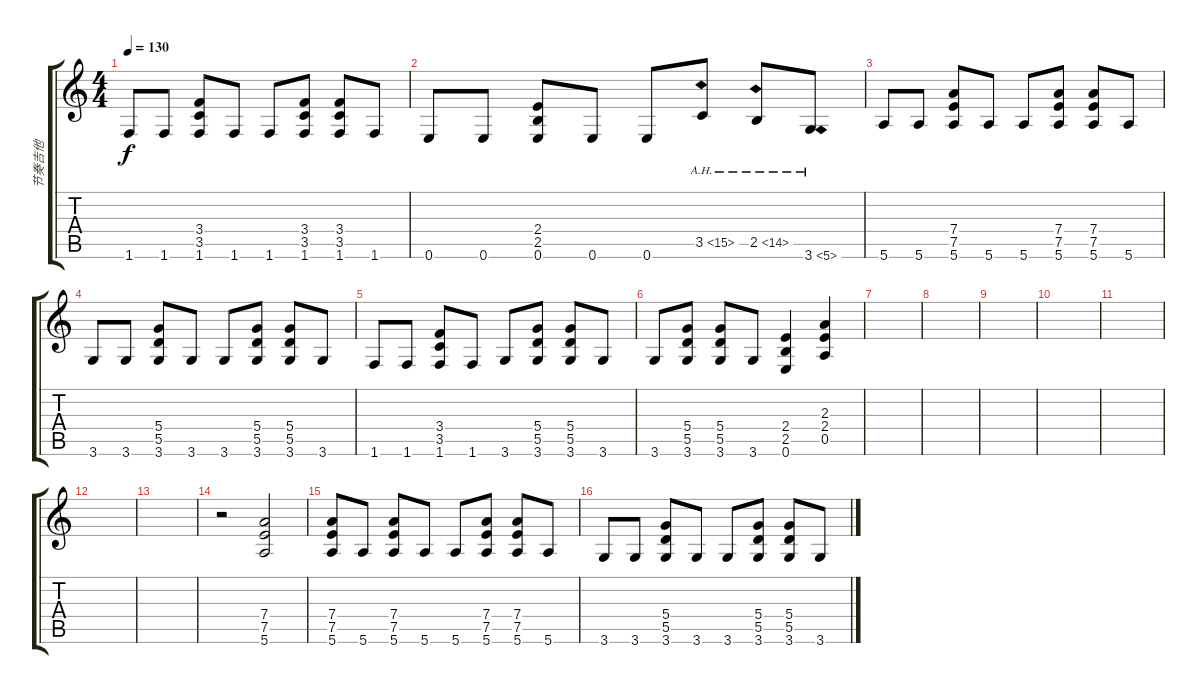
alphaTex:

\track ("节奏吉他" "节奏吉他") {instrument distortionguitar}
\staff {score tabs}
\tuning (E4 B3 G3 D3 A2 E2) {hide}
\ts (4 4)
\tempo 130
\clef g2
\ks c
1.6.8{dy f} 1.6.8 (3.4 3.5 1.6).8 1.6.8 1.6.8 (3.4 3.5 1.6).8 (3.4 3.5 1.6).8 1.6.8 |
0.6.8 0.6.8 (2.4 2.5 0.6).8 0.6.8 0.6.8 3.5{ah 12}.8 2.5{ah 12}.8 3.6{ah 2}.8 |
5.6.8 5.6.8 (7.4 7.5 5.6).8 5.6.8 5.6.8 (7.4 7.5 5.6).8 (7.4 7.5 5.6).8 5.6.8 |
3.6.8 3.6.8 (5.4 5.5 3.6).8 3.6.8 3.6.8 (5.4 5.5 3.6).8 (5.4 5.5 3.6).8 3.6.8 |
1.6.8 1.6.8 (3.4 3.5 1.6).8 1.6.8 3.6.8 (5.4 5.5 3.6).8 (5.4 5.5 3.6).8 3.6.8 |
3.6.8 (5.4 5.5 3.6).8 (5.4 5.5 3.6).8 3.6.8 (2.4 2.5 0.6).4 (2.3 2.4 0.5).4 |
|
|
|
|
|
|
|
r.2 (7.4 7.5 5.6).2 |
(7.4 7.5 5.6).8 5.6.8 (7.4 7.5 5.6).8 5.6.8 5.6.8 (7.4 7.5 5.6).8 (7.4 7.5 5.6).8 5.6.8 |
3.6.8 3.6.8 (5.4 5.5 3.6).8 3.6.8 3.6.8 (5.4 5.5 3.6).8 (5.4 5.5 3.6).8 3.6.8
